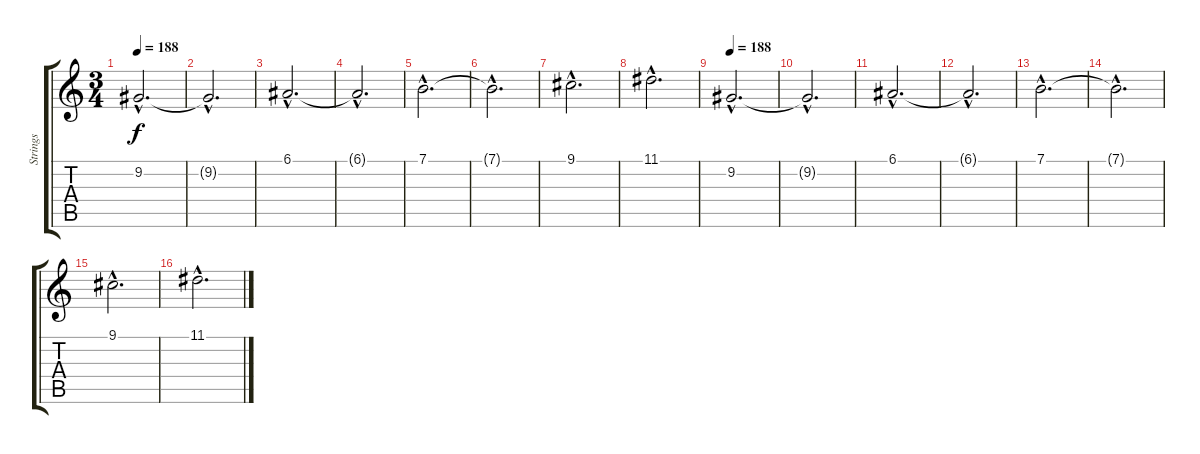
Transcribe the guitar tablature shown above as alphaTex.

\track ("Strings" "Strings") {instrument stringensemble2}
\staff {score tabs}
\tuning (E4 B3 G3 D3 A2 E2) {hide}
\ts (3 4)
\tempo 188
\clef g2
\ks c
9.2{hac}.2{d dy f} |
9.2{hac t}.2{d} |
6.1{hac}.2{d} |
6.1{hac t}.2{d} |
7.1{hac}.2{d} |
7.1{hac t}.2{d} |
9.1{hac}.2{d} |
11.1{hac}.2{d} |
\tempo 188
9.2{hac}.2{d} |
9.2{hac t}.2{d} |
6.1{hac}.2{d} |
6.1{hac t}.2{d} |
7.1{hac}.2{d} |
7.1{hac t}.2{d} |
9.1{hac}.2{d} |
11.1{hac}.2{d}
